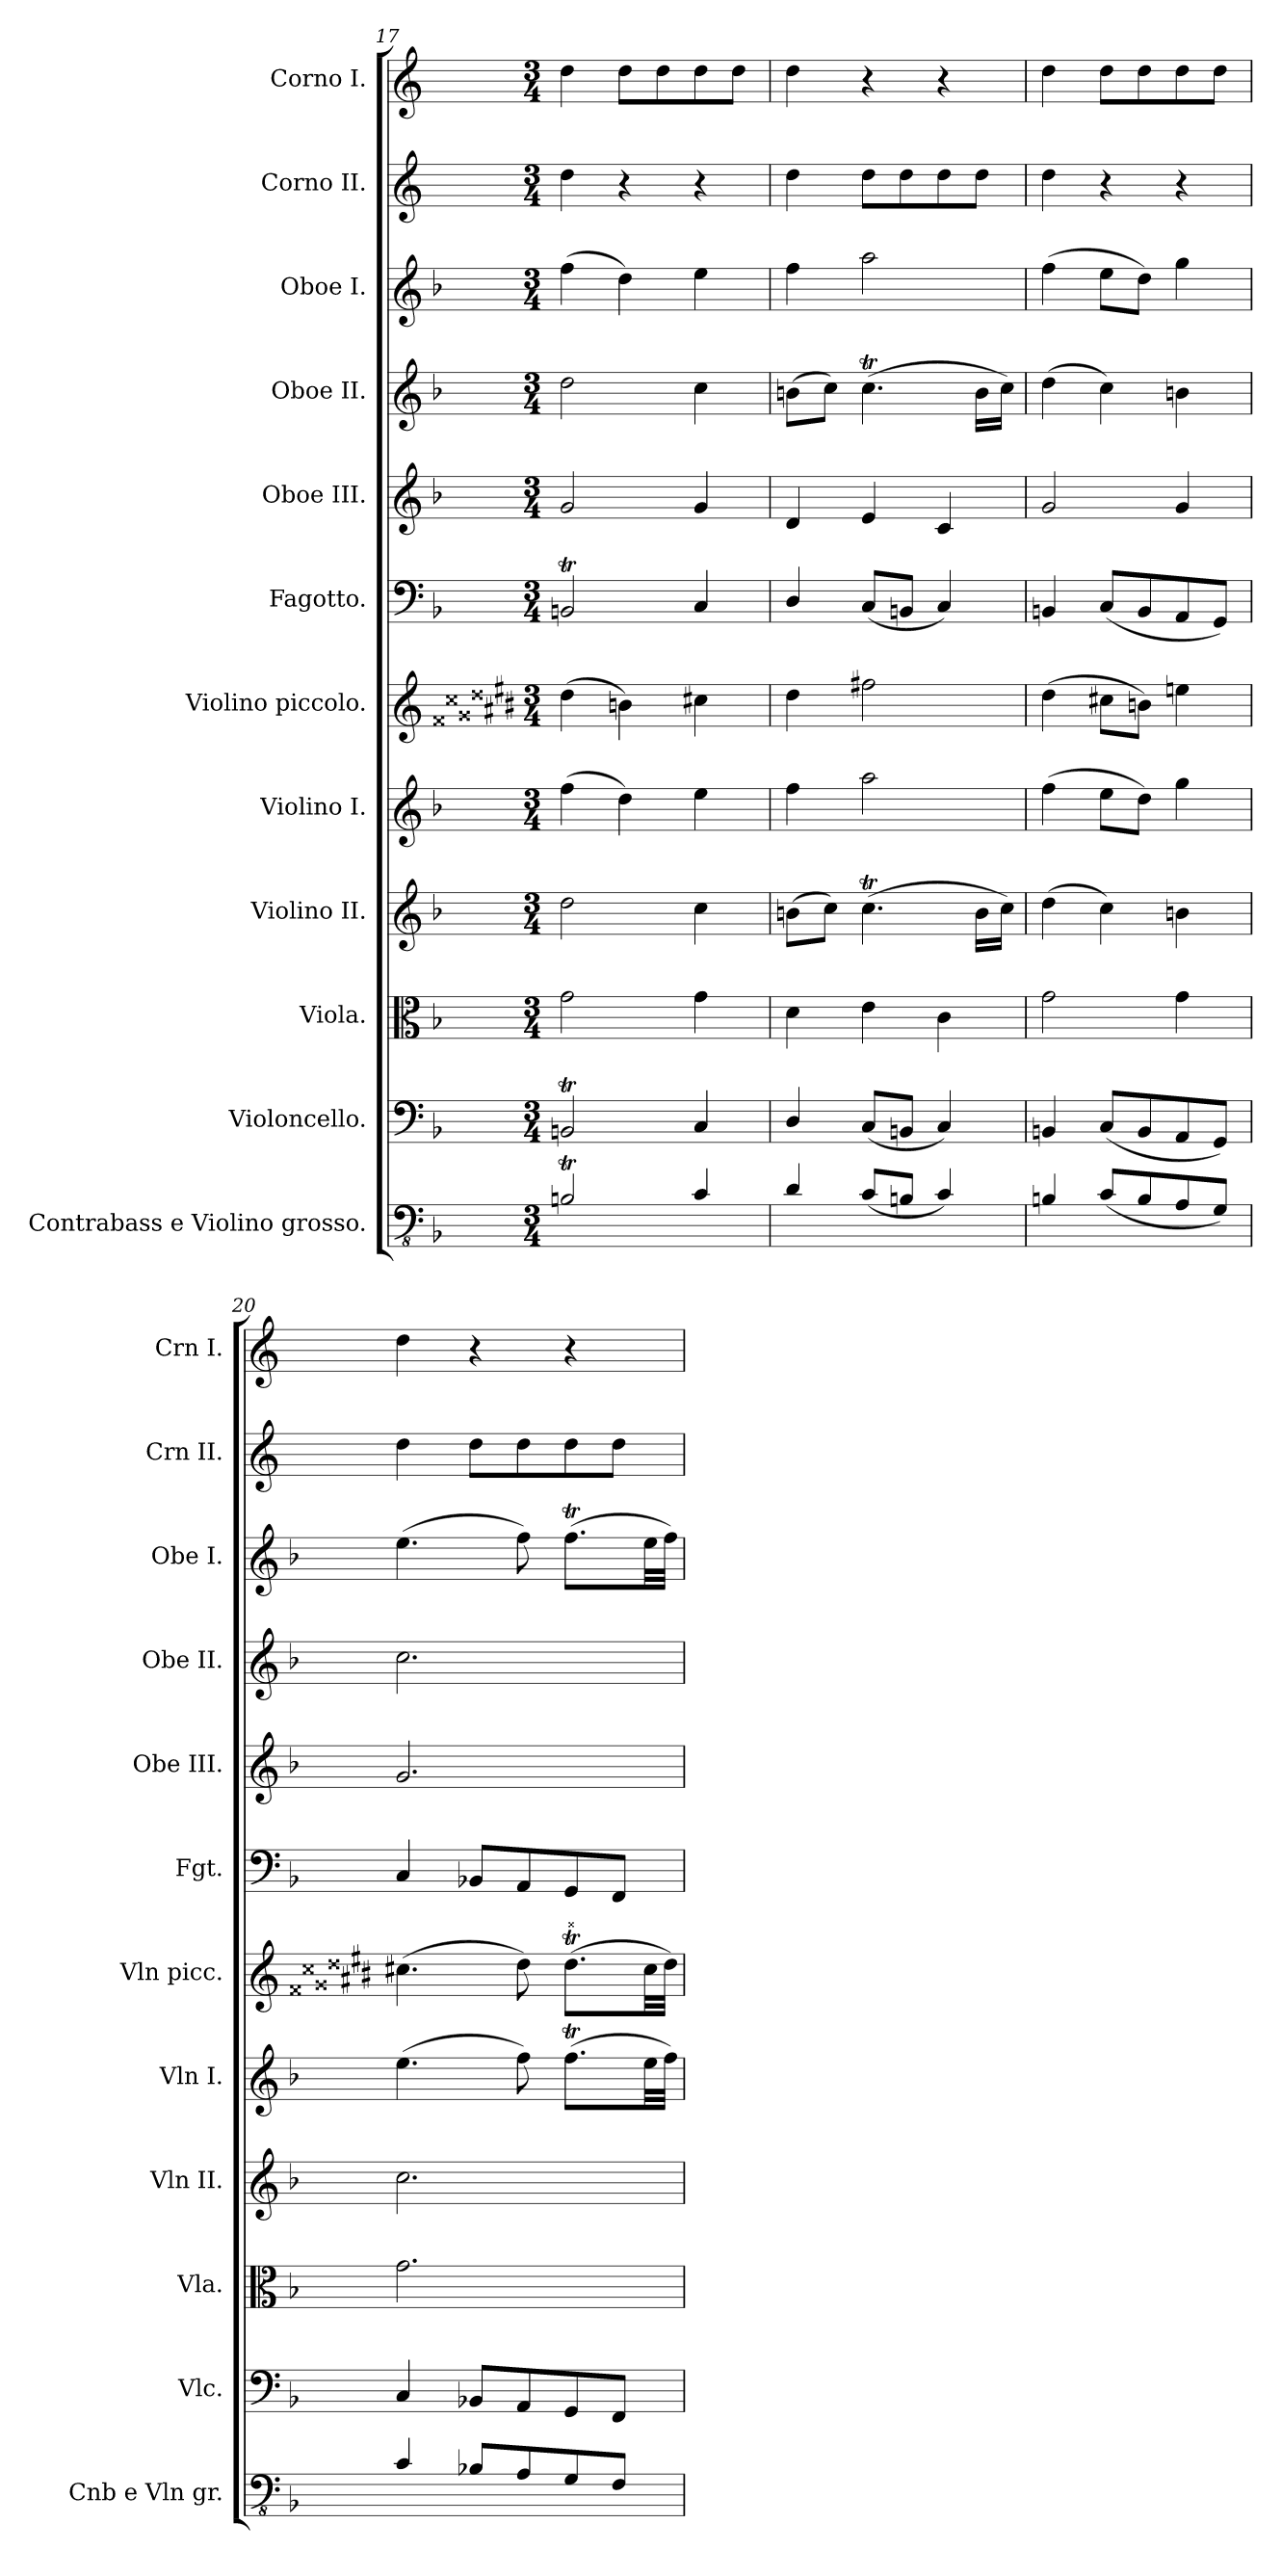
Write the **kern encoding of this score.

**kern	**kern	**kern	**kern	**kern	**kern	**kern	**kern	**kern	**kern	**kern	**kern
*part12	*part11	*part10	*part9	*part8	*part7	*part6	*part5	*part4	*part3	*part2	*part1
*staff12	*staff11	*staff10	*staff9	*staff8	*staff7	*staff6	*staff5	*staff4	*staff3	*staff2	*staff1
*I"Contrabass e Violino grosso.	*I"Violoncello.	*I"Viola.	*I"Violino II.	*I"Violino I.	*I"Violino piccolo.	*I"Fagotto.	*I"Oboe III.	*I"Oboe II.	*I"Oboe I.	*I"Corno II.	*I"Corno I.
*I'Cnb e Vln gr.	*I'Vlc.	*I'Vla.	*I'Vln II.	*I'Vln I.	*I'Vln picc.	*I'Fgt.	*I'Obe III.	*I'Obe II.	*I'Obe I.	*I'Crn II.	*I'Crn I.
*clefFv4	*clefF4	*clefC3	*clefG2	*clefG2	*clefG2	*clefF4	*clefG2	*clefG2	*clefG2	*clefG2	*clefG2
*ITrd7c12	*	*	*	*	*ITrd-1c-3	*	*	*	*	*ITrd4c7	*ITrd4c7
*k[b-]	*k[b-]	*k[b-]	*k[b-]	*k[b-]	*k[f##c##g##d##a#e#b#]	*k[b-]	*k[b-]	*k[b-]	*k[b-]	*k[b-]	*k[b-]
*M3/4	*M3/4	*M3/4	*M3/4	*M3/4	*M3/4	*M3/4	*M3/4	*M3/4	*M3/4	*M3/4	*M3/4
=17	=17	=17	=17	=17	=17	=17	=17	=17	=17	=17	=17
2BBBnt/	2BBnt/	2g\	2dd\	(>4ff\	(>4ee#\	2BBnt/	2g/	2dd\	(>4ff\	4g\	4g\
.	.	.	.	4dd\)	4cc##\)	.	.	.	4dd\)	4r	8g\L
.	.	.	.	.	.	.	.	.	.	.	8g\
4CC/	4C/	4g\	4cc\	4ee\	4dd##\	4C/	4g/	4cc\	4ee\	4r	8g\
.	.	.	.	.	.	.	.	.	.	.	8g\J
=18	=18	=18	=18	=18	=18	=18	=18	=18	=18	=18	=18
4DD/	4D/	4d\	(>8bn\L	4ff\	4ee#\	4D/	4d/	(>8bn\L	4ff\	4g\	4g\
.	.	.	8cc\J)	.	.	.	.	8cc\J)	.	.	.
(<8CC/L	(<8C/L	4e\	(>4.ccT\	2aa\	2gg##\	(<8C/L	4e/	(>4.ccT\	2aa\	8g\L	4r
8BBBn/J	8BBn/J	.	.	.	.	8BBn/J	.	.	.	8g\	.
4CC/)	4C/)	4c\	.	.	.	4C/)	4c/	.	.	8g\	4r
.	.	.	16b\LL	.	.	.	.	16b\LL	.	8g\J	.
.	.	.	16cc\JJ)	.	.	.	.	16cc\JJ)	.	.	.
=19	=19	=19	=19	=19	=19	=19	=19	=19	=19	=19	=19
4BBBn/	4BBn/	2g\	(>4dd\	(>4ff\	(>4ee#\	4BBn/	2g/	(>4dd\	(>4ff\	4g\	4g\
(<8CC/L	(<8C/L	.	4cc\)	8ee\L	8dd##\L	(<8C/L	.	4cc\)	8ee\L	4r	8g\L
8BBB/	8BB/	.	.	8dd\J)	8cc##\J)	8BB/	.	.	8dd\J)	.	8g\
8AAA/	8AA/	4g\	4bn\	4gg\	4ff##\	8AA/	4g/	4bn\	4gg\	4r	8g\
8GGG/J)	8GG/J)	.	.	.	.	8GG/J)	.	.	.	.	8g\J
=20	=20	=20	=20	=20	=20	=20	=20	=20	=20	=20	=20
4CC/	4C/	2.g\	2.cc\	(>4.ee\	(>4.dd##\	4C/	2.g/	2.cc\	(>4.ee\	4g\	4g\
8BBB-X/L	8BB-X/L	.	.	.	.	8BB-X/L	.	.	.	8g\L	4r
8AAA/	8AA/	.	.	8ff\)	8ee#\)	8AA/	.	.	8ff\)	8g\	.
8GGG/	8GG/	.	.	(>8.ffT\L	(>8.ee#T\L	8GG/	.	.	(>8.ffT\L	8g\	4r
8FFF/J	8FF/J	.	.	.	.	8FF/J	.	.	.	8g\J	.
.	.	.	.	32ee\LL	32dd##\LL	.	.	.	32ee\LL	.	.
.	.	.	.	32ff\JJJ)	32ee#\JJJ)	.	.	.	32ff\JJJ)	.	.
=	=	=	=	=	=	=	=	=	=	=	=
*-	*-	*-	*-	*-	*-	*-	*-	*-	*-	*-	*-
